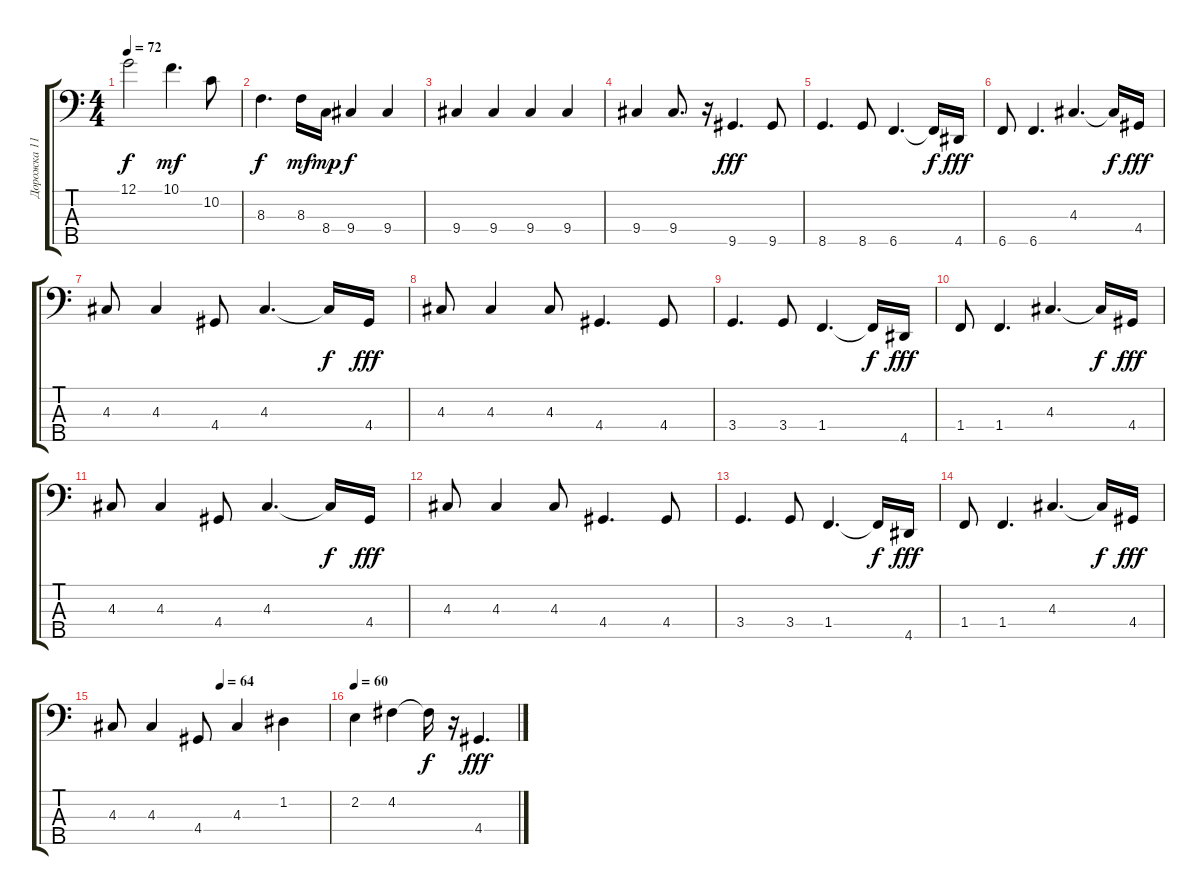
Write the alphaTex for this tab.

\track ("Дорожка 11" "Дорожка 11") {instrument electricbassfinger}
\staff {score tabs}
\tuning (G2 D2 A1 E1 B0) {hide}
\ts (4 4)
\tempo 72
\clef f4
\ks c
12.1.2{dy f} 10.1.4{d dy mf} 10.2.8 |
8.3.4{d dy f} 8.3.16{dy mf} 8.4.16{dy mp} 9.4.4{dy f} 9.4.4 |
9.4.4 9.4.4 9.4.4 9.4.4 |
9.4.4 9.4.8{d} r.16 9.5.4{d dy fff} 9.5.8 |
8.5.4{d} 8.5.8 6.5.4{d} 6.5{t}.16{dy f} 4.5.16{dy fff} |
6.5.8 6.5.4{d} 4.3.4{d} 4.3{t}.16{dy f} 4.4.16{dy fff} |
4.3.8 4.3.4 4.4.8 4.3.4{d} 4.3{t}.16{dy f} 4.4.16{dy fff} |
4.3.8 4.3.4 4.3.8 4.4.4{d} 4.4.8 |
3.4.4{d} 3.4.8 1.4.4{d} 1.4{t}.16{dy f} 4.5.16{dy fff} |
1.4.8 1.4.4{d} 4.3.4{d} 4.3{t}.16{dy f} 4.4.16{dy fff} |
4.3.8 4.3.4 4.4.8 4.3.4{d} 4.3{t}.16{dy f} 4.4.16{dy fff} |
4.3.8 4.3.4 4.3.8 4.4.4{d} 4.4.8 |
3.4.4{d} 3.4.8 1.4.4{d} 1.4{t}.16{dy f} 4.5.16{dy fff} |
1.4.8 1.4.4{d} 4.3.4{d} 4.3{t}.16{dy f} 4.4.16{dy fff} |
\tempo (64 0.5)
4.3.8 4.3.4 4.4.8 4.3.4 1.2.4 |
\tempo 60
2.2.4 4.2.4 4.2{t}.16{dy f} r.16 4.4.4{d dy fff}
